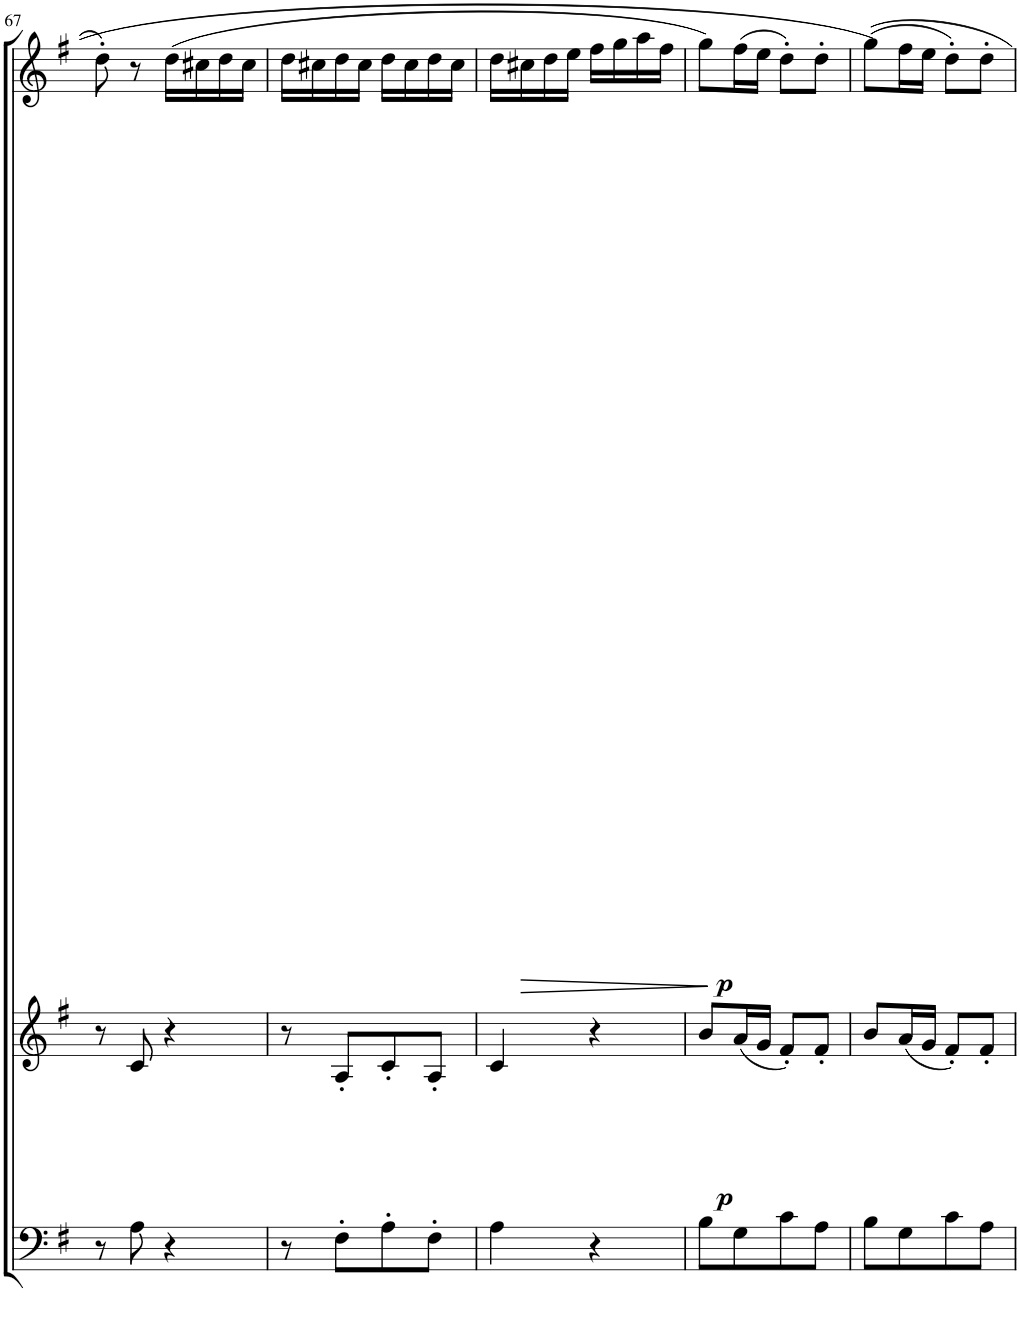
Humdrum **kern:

**kern	**dynam	**kern	**dynam	**kern	**dynam
*part3	*part3	*part2	*part2	*part1	*part1
*staff3	*staff3	*staff2	*staff2	*staff1	*staff1
*I"Fagott	*	*I"Horn in F	*	*I"Violine	*
*	*	*I'Hn	*	*I'Vln	*
!!LO:PB:g=z
*clefF4	*	*clefG2	*	*clefG2	*
*	*	*Trd4c7	*	*	*
*k[f#]	*	*k[f#]	*	*k[f#]	*
*M4/4	*	*M4/4	*	*M4/4	*
*met(c|)	*	*met(c|)	*	*met(c|)	*
=67	=67	=67	=67	=67	=67
8r	.	8r	.	8dd'\	.
8A\	.	8c/	.	8r	.
4r	.	4r	.	(16dd\LL	.
.	.	.	.	16cc#X\	.
.	.	.	.	16dd\	.
.	.	.	.	16cc#\JJ	.
=68	=68	=68	=68	=68	=68
8r	.	8r	.	16dd\LL	.
.	.	.	.	16cc#X\	.
8F#'\L	.	8A'/L	.	16dd\	.
.	.	.	.	16cc#\JJ	.
8A'\	.	8c'/	.	16dd\LL	.
.	.	.	.	16cc#\	.
8F#'\J	.	8A'/J	.	16dd\	.
.	.	.	.	16cc#\JJ	.
=69	=69	=69	=69	=69	=69
4A\	.	4c/	.	16dd\LL	.
!	!	!	!	!	!LO:HP:b
.	.	.	.	16cc#X\	>
.	.	.	.	16dd\	.
.	.	.	.	16ee\JJ	.
4r	.	4r	.	16ff#\LL	.
.	.	.	.	16gg\	.
.	.	.	.	16aa\	.
.	.	.	.	16ff#\JJ	.
.	.	.	.	.	]
=70	=70	=70	=70	=70	=70
!	!LO:DY:b	!	!LO:DY:b	!	!LO:DY:b
8B\L	p	8b/L	p	8gg\L)	p
8G\	.	(16a/L	.	(16ff#\L	.
.	.	16g/JJ	.	16ee\JJ	.
8c\	.	8f#'/L)	.	(8dd'\L)	.
8A\J	.	8f#'/J	.	8dd'\J	.
=71	=71	=71	=71	=71	=71
8B\L	.	8b/L	.	(8gg\L)	.
8G\	.	(16a/L	.	16ff#\L	.
.	.	16g/JJ	.	16ee\JJ	.
8c\	.	8f#'/L)	.	8dd'\L)	.
8A\J	.	8f#'/J	.	8dd'\J	.
=	=	=	=	=	=
*-	*-	*-	*-	*-	*-
